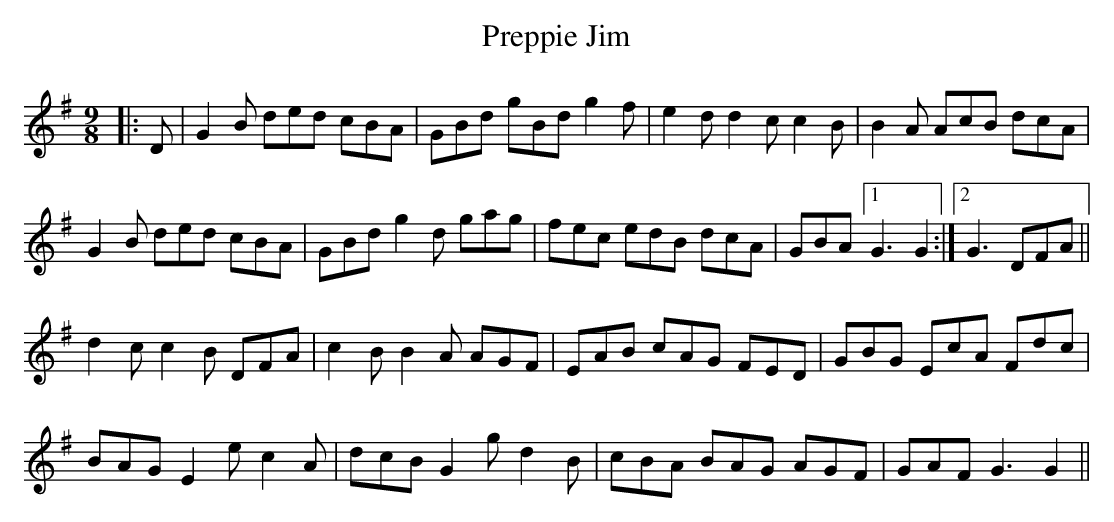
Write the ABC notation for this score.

X:1
T: Preppie Jim
M: 9/8
L: 1/8
K: Gmaj
|:D|G2B ded cBA|GBd gBd g2f|e2d d2c c2B|B2A AcB dcA|
G2B ded cBA|GBd g2d gag|fec edB dcA|GBA [1G3 G2:|2 G3DFA||
d2c c2B DFA|c2B B2A AGF|EAB cAG FED|GBG EcA Fdc|
BAG E2 ec2A|dcB G2gd2B|cBA BAG AGF|GAF G3G2||
